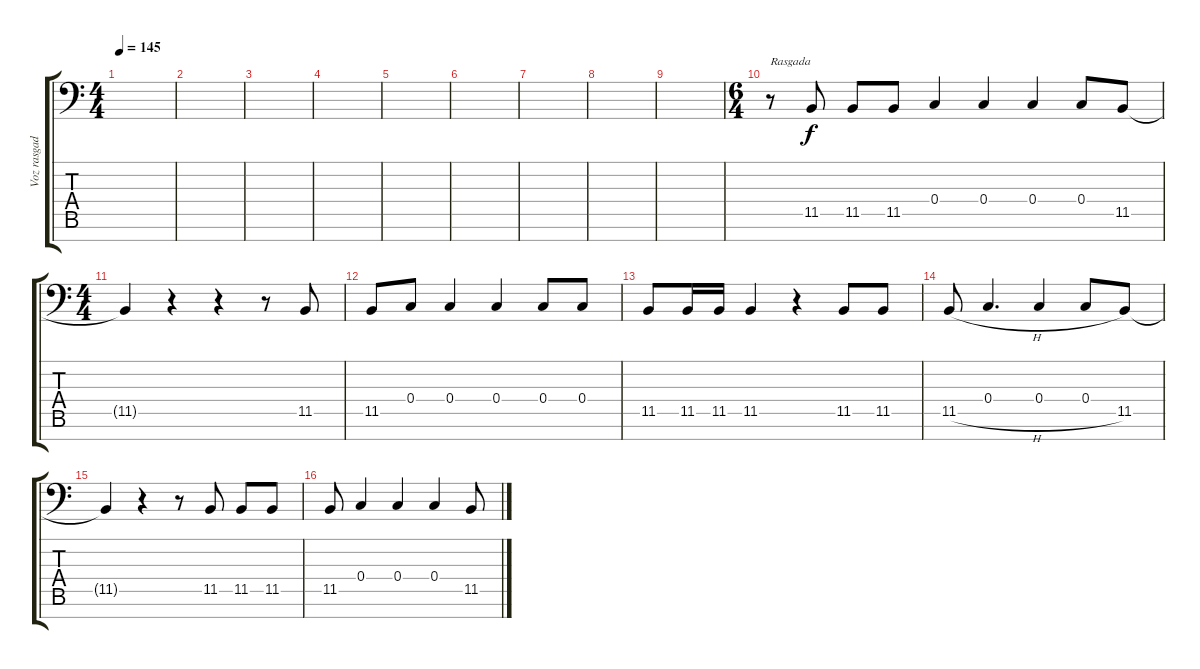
\track ("Voz rasgada y lírica del man" "Voz rasgad") {instrument timpani}
\staff {score tabs}
\tuning (C6 C5 C4 C3 C2 C1 C0) {hide}
\ts (4 4)
\tempo 145
\clef f4
\ks c
|
|
|
|
|
|
|
|
|
\ts (6 4)
r.8{txt "Rasgada"} 11.5.8 11.5.8 11.5.8 0.4.4 0.4.4 0.4.4 0.4.8 11.5.8 |
\ts (4 4)
11.5{t}.4 r.4 r.4 r.8 11.5.8 |
11.5.8 0.4.8 0.4.4 0.4.4 0.4.8 0.4.8 |
11.5.8 11.5.16 11.5.16 11.5.4 r.4 11.5.8 11.5.8 |
11.5{h}.8 0.4.4{d} 0.4.4 0.4.8 11.5.8 |
11.5{t}.4 r.4 r.8 11.5.8 11.5.8 11.5.8 |
11.5.8 0.4.4 0.4.4 0.4.4 11.5.8
